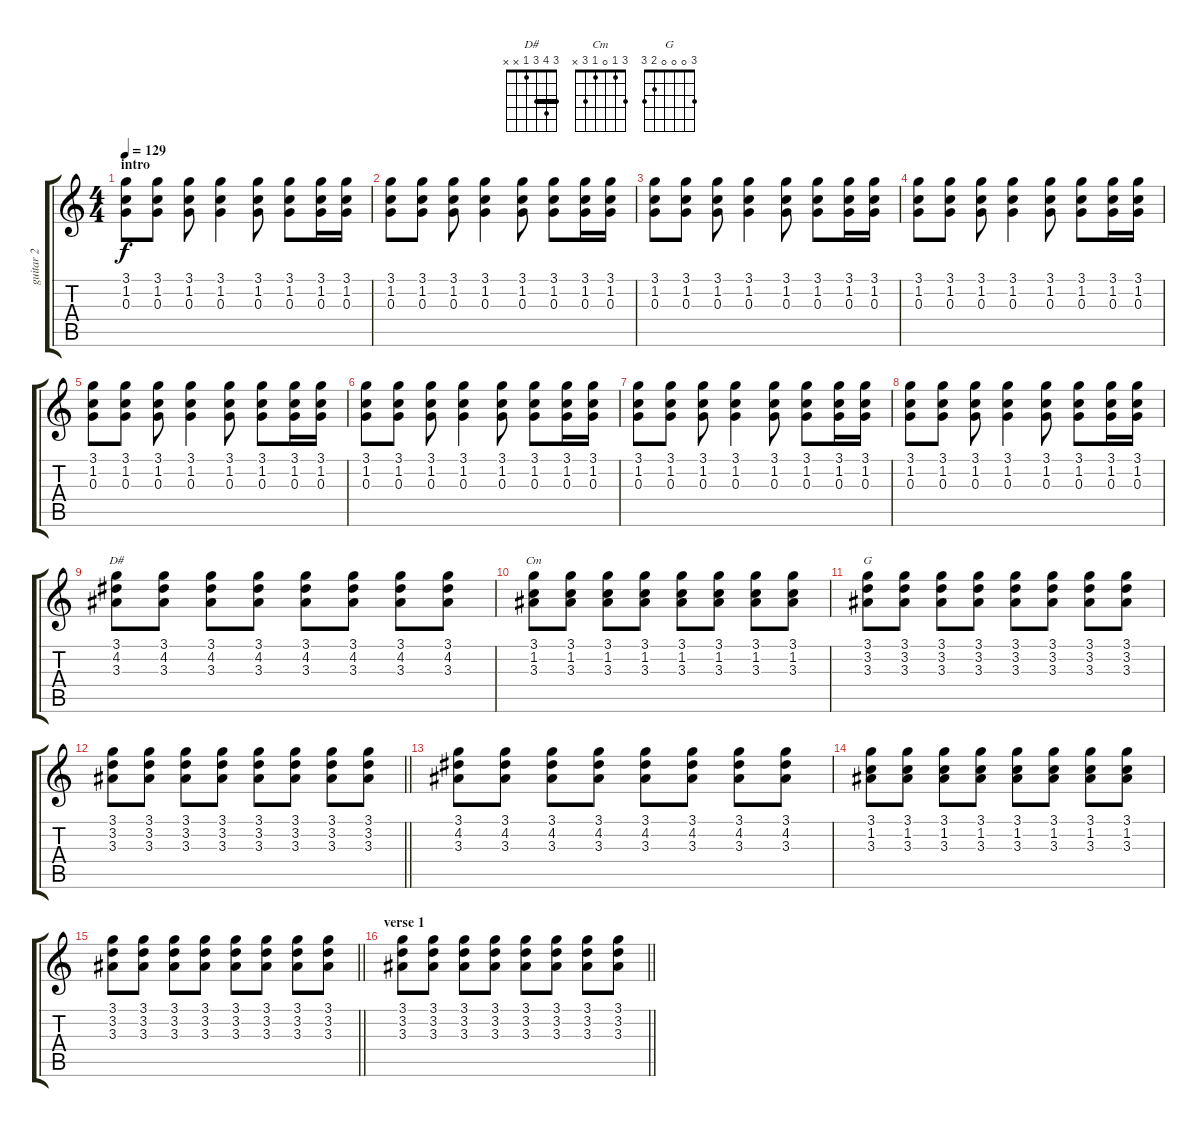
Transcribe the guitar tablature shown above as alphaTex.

\track ("guitar 2" "guitar 2") {instrument electricguitarclean}
\staff {score tabs}
\tuning (E4 B3 G3 D3 A2 E2) {hide}
\chord ("D#" 3 4 3 1 x x) {barre 3}
\chord ("Cm" 3 1 0 1 3 x)
\chord ("G" 3 0 0 0 2 3)
\ts (4 4)
\section ("" "intro")
\tempo 129
\clef g2
\ks c
(3.1 1.2 0.3).8{dy f instrument electricguitarclean} (3.1 1.2 0.3).8 (3.1 1.2 0.3).8 (3.1 1.2 0.3).4 (3.1 1.2 0.3).8 (3.1 1.2 0.3).8 (3.1 1.2 0.3).16 (3.1 1.2 0.3).16 |
(3.1 1.2 0.3).8 (3.1 1.2 0.3).8 (3.1 1.2 0.3).8 (3.1 1.2 0.3).4 (3.1 1.2 0.3).8 (3.1 1.2 0.3).8 (3.1 1.2 0.3).16 (3.1 1.2 0.3).16 |
(3.1 1.2 0.3).8 (3.1 1.2 0.3).8 (3.1 1.2 0.3).8 (3.1 1.2 0.3).4 (3.1 1.2 0.3).8 (3.1 1.2 0.3).8 (3.1 1.2 0.3).16 (3.1 1.2 0.3).16 |
(3.1 1.2 0.3).8 (3.1 1.2 0.3).8 (3.1 1.2 0.3).8 (3.1 1.2 0.3).4 (3.1 1.2 0.3).8 (3.1 1.2 0.3).8 (3.1 1.2 0.3).16 (3.1 1.2 0.3).16 |
(3.1 1.2 0.3).8 (3.1 1.2 0.3).8 (3.1 1.2 0.3).8 (3.1 1.2 0.3).4 (3.1 1.2 0.3).8 (3.1 1.2 0.3).8 (3.1 1.2 0.3).16 (3.1 1.2 0.3).16 |
(3.1 1.2 0.3).8 (3.1 1.2 0.3).8 (3.1 1.2 0.3).8 (3.1 1.2 0.3).4 (3.1 1.2 0.3).8 (3.1 1.2 0.3).8 (3.1 1.2 0.3).16 (3.1 1.2 0.3).16 |
(3.1 1.2 0.3).8 (3.1 1.2 0.3).8 (3.1 1.2 0.3).8 (3.1 1.2 0.3).4 (3.1 1.2 0.3).8 (3.1 1.2 0.3).8 (3.1 1.2 0.3).16 (3.1 1.2 0.3).16 |
(3.1 1.2 0.3).8 (3.1 1.2 0.3).8 (3.1 1.2 0.3).8 (3.1 1.2 0.3).4 (3.1 1.2 0.3).8 (3.1 1.2 0.3).8 (3.1 1.2 0.3).16 (3.1 1.2 0.3).16 |
(3.1 4.2 3.3).8{ch "D#"} (3.1 4.2 3.3).8 (3.1 4.2 3.3).8 (3.1 4.2 3.3).8 (3.1 4.2 3.3).8 (3.1 4.2 3.3).8 (3.1 4.2 3.3).8 (3.1 4.2 3.3).8 |
(3.1 1.2 3.3).8{ch "Cm"} (3.1 1.2 3.3).8 (3.1 1.2 3.3).8 (3.1 1.2 3.3).8 (3.1 1.2 3.3).8 (3.1 1.2 3.3).8 (3.1 1.2 3.3).8 (3.1 1.2 3.3).8 |
(3.1 3.2 3.3).8{ch "G"} (3.1 3.2 3.3).8 (3.1 3.2 3.3).8 (3.1 3.2 3.3).8 (3.1 3.2 3.3).8 (3.1 3.2 3.3).8 (3.1 3.2 3.3).8 (3.1 3.2 3.3).8 |
\barLineRight lightlight
(3.1 3.2 3.3).8 (3.1 3.2 3.3).8 (3.1 3.2 3.3).8 (3.1 3.2 3.3).8 (3.1 3.2 3.3).8 (3.1 3.2 3.3).8 (3.1 3.2 3.3).8 (3.1 3.2 3.3).8 |
(3.1 4.2 3.3).8 (3.1 4.2 3.3).8 (3.1 4.2 3.3).8 (3.1 4.2 3.3).8 (3.1 4.2 3.3).8 (3.1 4.2 3.3).8 (3.1 4.2 3.3).8 (3.1 4.2 3.3).8 |
(3.1 1.2 3.3).8 (3.1 1.2 3.3).8 (3.1 1.2 3.3).8 (3.1 1.2 3.3).8 (3.1 1.2 3.3).8 (3.1 1.2 3.3).8 (3.1 1.2 3.3).8 (3.1 1.2 3.3).8 |
\barLineRight lightlight
(3.1 3.2 3.3).8 (3.1 3.2 3.3).8 (3.1 3.2 3.3).8 (3.1 3.2 3.3).8 (3.1 3.2 3.3).8 (3.1 3.2 3.3).8 (3.1 3.2 3.3).8 (3.1 3.2 3.3).8 |
\section ("" "verse 1")
\barLineRight lightlight
(3.1 3.2 3.3).8 (3.1 3.2 3.3).8 (3.1 3.2 3.3).8 (3.1 3.2 3.3).8 (3.1 3.2 3.3).8 (3.1 3.2 3.3).8 (3.1 3.2 3.3).8 (3.1 3.2 3.3).8
